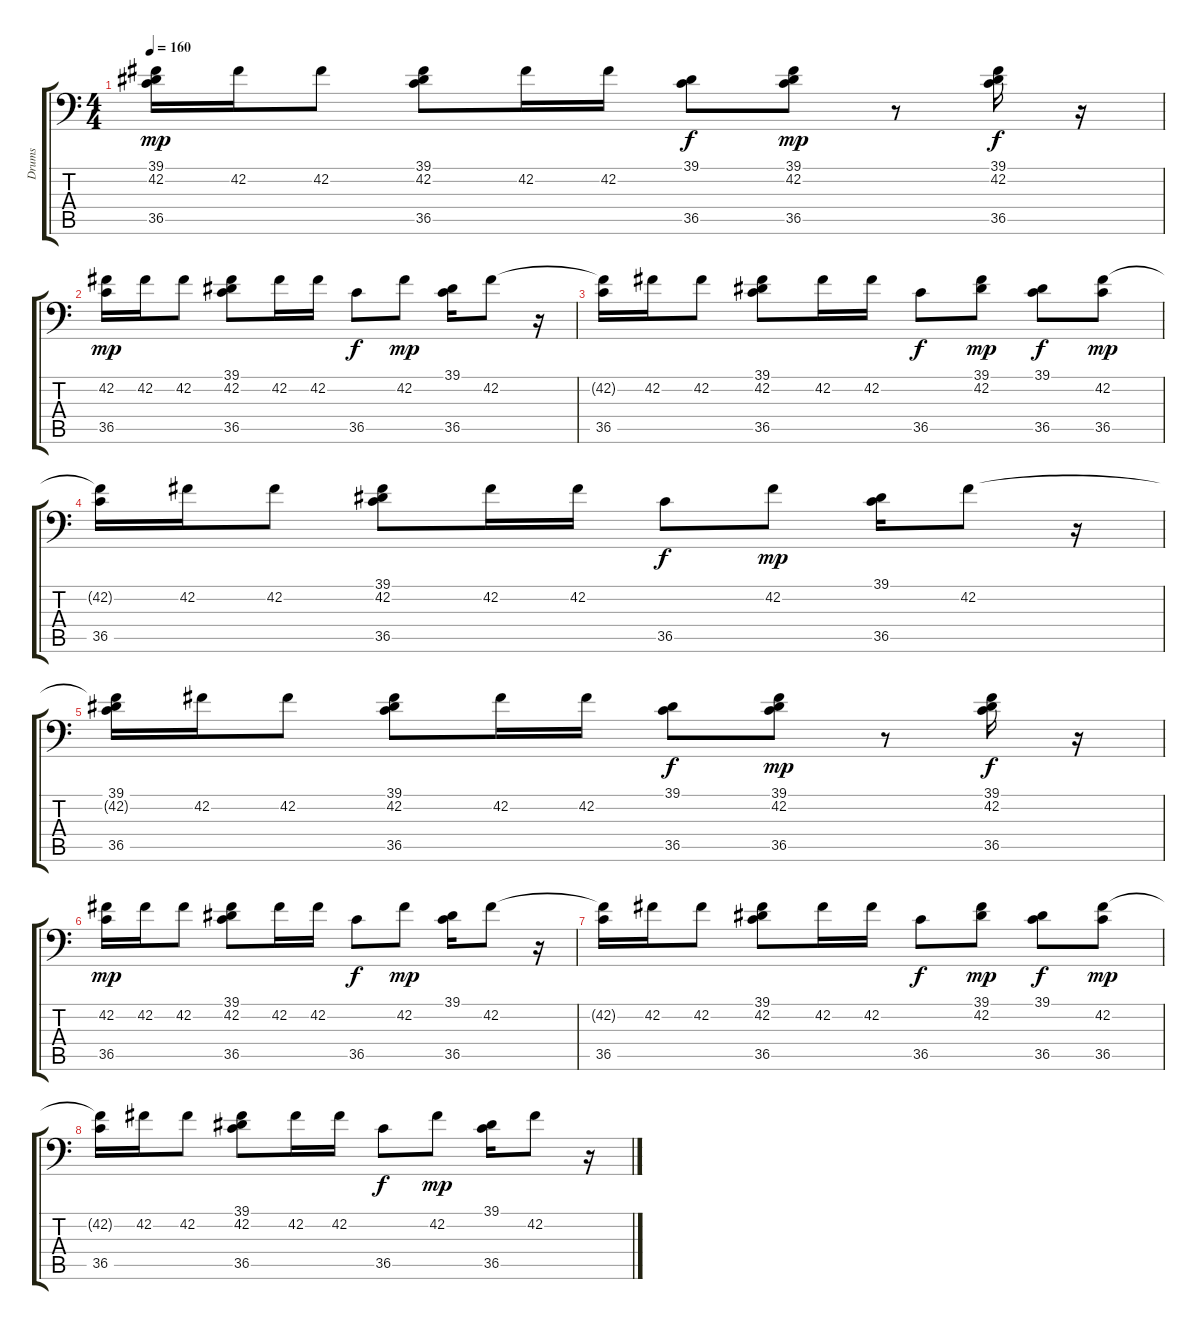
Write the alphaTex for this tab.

\track ("Drums" "Drums") {instrument acousticgrandpiano}
\staff {score tabs}
\tuning (C-1 C-1 C-1 C-1 C-1 C-1) {hide}
\ts (4 4)
\tempo 160
\clef f4
\ks c
(39.1 42.2{t} 36.5).16{dy mp} 42.2.16 42.2.8 (39.1 42.2 36.5).8 42.2.16 42.2.16 (39.1 36.5).8{dy f} (39.1 42.2 36.5).8{dy mp} r.8 (39.1 42.2 36.5).16{dy f} r.16 |
(42.2 36.5).16{dy mp} 42.2.16 42.2.8 (39.1 42.2 36.5).8 42.2.16 42.2.16 36.5.8{dy f} 42.2.8{dy mp} (39.1 36.5).16 42.2.8 r.16 |
(42.2{t} 36.5).16 42.2.16 42.2.8 (39.1 42.2 36.5).8 42.2.16 42.2.16 36.5.8{dy f} (39.1 42.2).8{dy mp} (39.1 36.5).8{dy f} (42.2 36.5).8{dy mp} |
(42.2{t} 36.5).16 42.2.16 42.2.8 (39.1 42.2 36.5).8 42.2.16 42.2.16 36.5.8{dy f} 42.2.8{dy mp} (39.1 36.5).16 42.2.8 r.16 |
(39.1 42.2{t} 36.5).16 42.2.16 42.2.8 (39.1 42.2 36.5).8 42.2.16 42.2.16 (39.1 36.5).8{dy f} (39.1 42.2 36.5).8{dy mp} r.8 (39.1 42.2 36.5).16{dy f} r.16 |
(42.2 36.5).16{dy mp} 42.2.16 42.2.8 (39.1 42.2 36.5).8 42.2.16 42.2.16 36.5.8{dy f} 42.2.8{dy mp} (39.1 36.5).16 42.2.8 r.16 |
(42.2{t} 36.5).16 42.2.16 42.2.8 (39.1 42.2 36.5).8 42.2.16 42.2.16 36.5.8{dy f} (39.1 42.2).8{dy mp} (39.1 36.5).8{dy f} (42.2 36.5).8{dy mp} |
(42.2{t} 36.5).16 42.2.16 42.2.8 (39.1 42.2 36.5).8 42.2.16 42.2.16 36.5.8{dy f} 42.2.8{dy mp} (39.1 36.5).16 42.2.8 r.16
